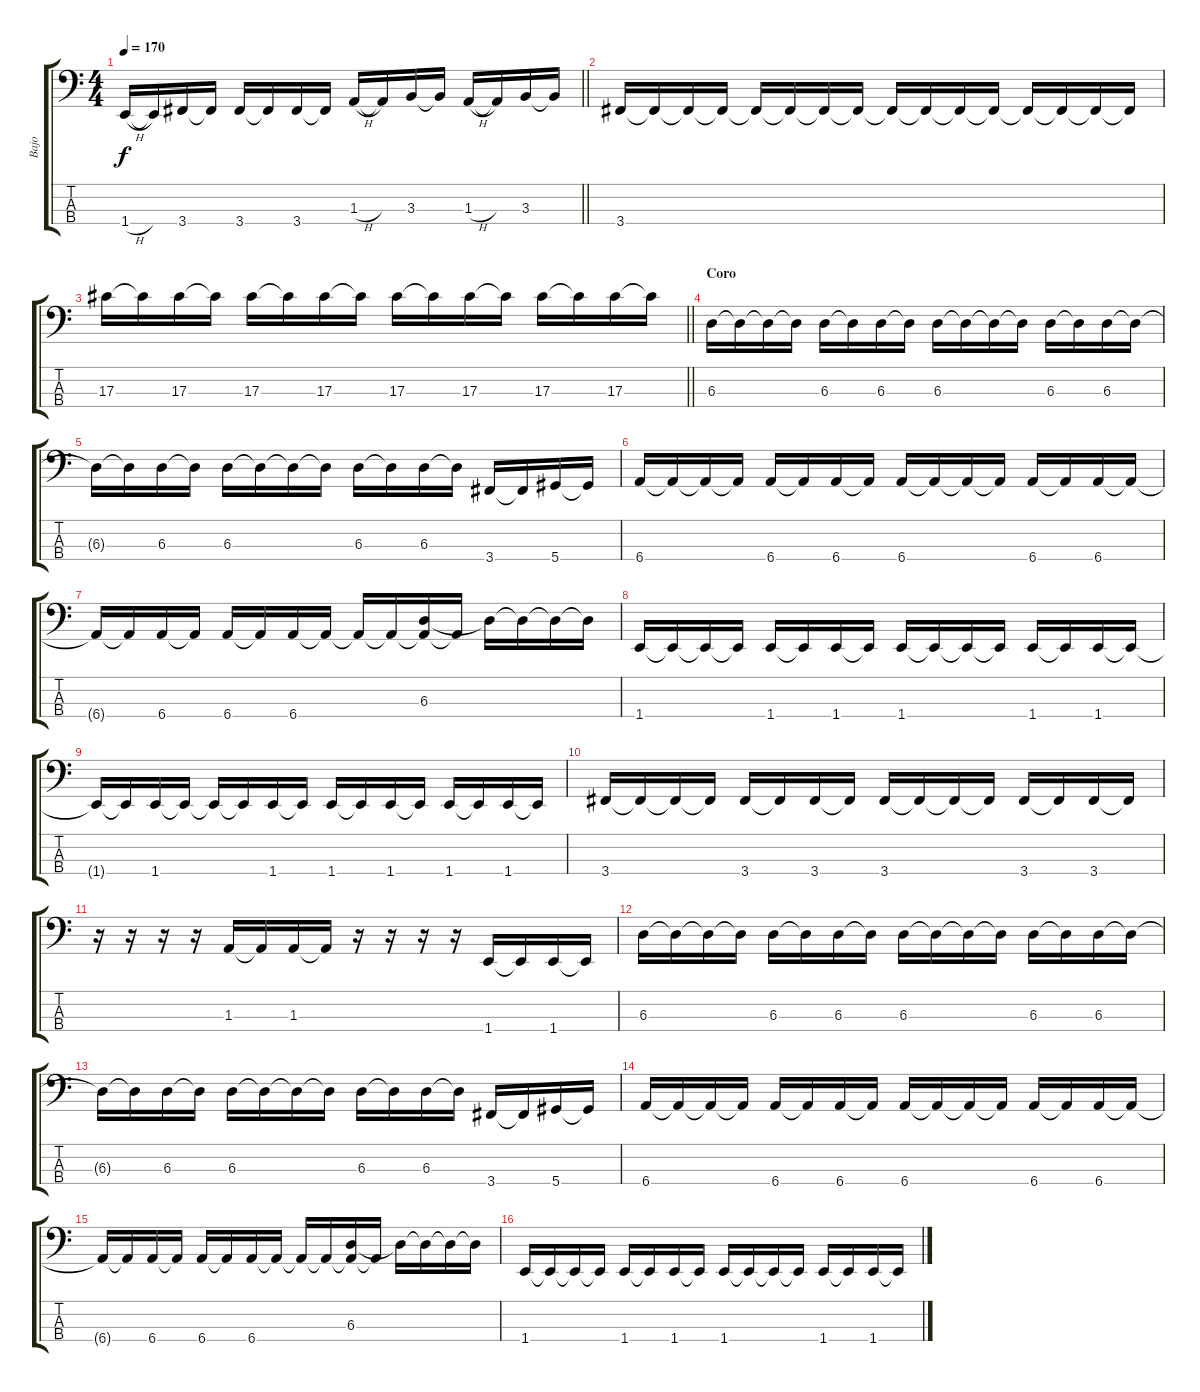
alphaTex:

\track ("Bajo" "Bajo") {instrument electricbasspick}
\staff {score tabs}
\tuning (Gb2 Db2 Ab1 Eb1) {hide}
\ts (4 4)
\tempo 170
\clef f4
\barLineRight lightlight
\ks c
1.4{h}.16{dy f} 1.4{t}.16 3.4.16 3.4{t}.16 3.4.16 3.4{t}.16 3.4.16 3.4{t}.16 1.3{h}.16 1.3{t}.16 3.3.16 3.3{t}.16 1.3{h}.16 1.3{t}.16 3.3.16 3.3{t}.16 |
3.4.16 3.4{t}.16 3.4{t}.16 3.4{t}.16 3.4{t}.16 3.4{t}.16 3.4{t}.16 3.4{t}.16 3.4{t}.16 3.4{t}.16 3.4{t}.16 3.4{t}.16 3.4{t}.16 3.4{t}.16 3.4{t}.16 3.4{t}.16 |
\barLineRight lightlight
17.3.16 17.3{t}.16 17.3.16 17.3{t}.16 17.3.16 17.3{t}.16 17.3.16 17.3{t}.16 17.3.16 17.3{t}.16 17.3.16 17.3{t}.16 17.3.16 17.3{t}.16 17.3.16 17.3{t}.16 |
\section ("" "Coro")
6.3.16 6.3{t}.16 6.3{t}.16 6.3{t}.16 6.3.16 6.3{t}.16 6.3.16 6.3{t}.16 6.3.16 6.3{t}.16 6.3{t}.16 6.3{t}.16 6.3.16 6.3{t}.16 6.3.16 6.3{t}.16 |
6.3{t}.16 6.3{t}.16 6.3.16 6.3{t}.16 6.3.16 6.3{t}.16 6.3{t}.16 6.3{t}.16 6.3.16 6.3{t}.16 6.3.16 6.3{t}.16 3.4.16 3.4{t}.16 5.4.16 5.4{t}.16 |
6.4.16 6.4{t}.16 6.4{t}.16 6.4{t}.16 6.4.16 6.4{t}.16 6.4.16 6.4{t}.16 6.4.16 6.4{t}.16 6.4{t}.16 6.4{t}.16 6.4.16 6.4{t}.16 6.4.16 6.4{t}.16 |
6.4{t}.16 6.4{t}.16 6.4.16 6.4{t}.16 6.4.16 6.4{t}.16 6.4.16 6.4{t}.16 6.4{t}.16 6.4{t}.16 (6.3 6.4{t}).16 6.4{t}.16 6.3{t}.16 6.3{t}.16 6.3{t}.16 6.3{t}.16 |
1.4.16 1.4{t}.16 1.4{t}.16 1.4{t}.16 1.4.16 1.4{t}.16 1.4.16 1.4{t}.16 1.4.16 1.4{t}.16 1.4{t}.16 1.4{t}.16 1.4.16 1.4{t}.16 1.4.16 1.4{t}.16 |
1.4{t}.16 1.4{t}.16 1.4.16 1.4{t}.16 1.4{t}.16 1.4{t}.16 1.4.16 1.4{t}.16 1.4.16 1.4{t}.16 1.4.16 1.4{t}.16 1.4.16 1.4{t}.16 1.4.16 1.4{t}.16 |
3.4.16 3.4{t}.16 3.4{t}.16 3.4{t}.16 3.4.16 3.4{t}.16 3.4.16 3.4{t}.16 3.4.16 3.4{t}.16 3.4{t}.16 3.4{t}.16 3.4.16 3.4{t}.16 3.4.16 3.4{t}.16 |
r.16 r.16 r.16 r.16 1.3.16 1.3{t}.16 1.3.16 1.3{t}.16 r.16 r.16 r.16 r.16 1.4.16 1.4{t}.16 1.4.16 1.4{t}.16 |
6.3.16 6.3{t}.16 6.3{t}.16 6.3{t}.16 6.3.16 6.3{t}.16 6.3.16 6.3{t}.16 6.3.16 6.3{t}.16 6.3{t}.16 6.3{t}.16 6.3.16 6.3{t}.16 6.3.16 6.3{t}.16 |
6.3{t}.16 6.3{t}.16 6.3.16 6.3{t}.16 6.3.16 6.3{t}.16 6.3{t}.16 6.3{t}.16 6.3.16 6.3{t}.16 6.3.16 6.3{t}.16 3.4.16 3.4{t}.16 5.4.16 5.4{t}.16 |
6.4.16 6.4{t}.16 6.4{t}.16 6.4{t}.16 6.4.16 6.4{t}.16 6.4.16 6.4{t}.16 6.4.16 6.4{t}.16 6.4{t}.16 6.4{t}.16 6.4.16 6.4{t}.16 6.4.16 6.4{t}.16 |
6.4{t}.16 6.4{t}.16 6.4.16 6.4{t}.16 6.4.16 6.4{t}.16 6.4.16 6.4{t}.16 6.4{t}.16 6.4{t}.16 (6.3 6.4{t}).16 6.4{t}.16 6.3{t}.16 6.3{t}.16 6.3{t}.16 6.3{t}.16 |
1.4.16 1.4{t}.16 1.4{t}.16 1.4{t}.16 1.4.16 1.4{t}.16 1.4.16 1.4{t}.16 1.4.16 1.4{t}.16 1.4{t}.16 1.4{t}.16 1.4.16 1.4{t}.16 1.4.16 1.4{t}.16
